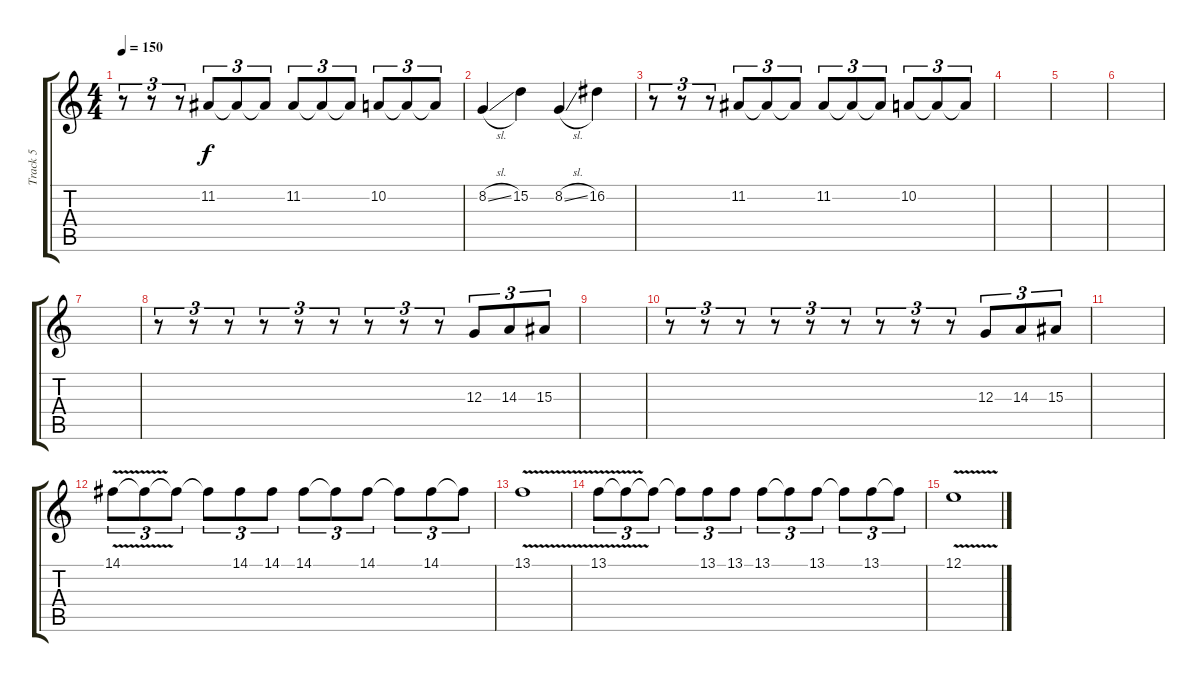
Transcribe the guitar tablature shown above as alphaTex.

\track ("Track 5" "Track 5") {instrument stringensemble1}
\staff {score tabs}
\tuning (E4 B3 G3 D3 A2 E2) {hide}
\ts (4 4)
\tempo 150
\clef g2
\ks c
r.8{tu (3 2) dy f} r.8{tu (3 2)} r.8{tu (3 2)} 11.2.8{tu (3 2)} 11.2{t}.8{tu (3 2)} 11.2{t}.8{tu (3 2)} 11.2.8{tu (3 2)} 11.2{t}.8{tu (3 2)} 11.2{t}.8{tu (3 2)} 10.2.8{tu (3 2)} 10.2{t}.8{tu (3 2)} 10.2{t}.8{tu (3 2)} |
8.2{sl}.4 15.2.4 8.2{sl}.4 16.2.4 |
r.8{tu (3 2)} r.8{tu (3 2)} r.8{tu (3 2)} 11.2.8{tu (3 2)} 11.2{t}.8{tu (3 2)} 11.2{t}.8{tu (3 2)} 11.2.8{tu (3 2)} 11.2{t}.8{tu (3 2)} 11.2{t}.8{tu (3 2)} 10.2.8{tu (3 2)} 10.2{t}.8{tu (3 2)} 10.2{t}.8{tu (3 2)} |
|
|
|
|
r.8{tu (3 2)} r.8{tu (3 2)} r.8{tu (3 2)} r.8{tu (3 2)} r.8{tu (3 2)} r.8{tu (3 2)} r.8{tu (3 2)} r.8{tu (3 2)} r.8{tu (3 2)} 12.3.8{tu (3 2)} 14.3.8{tu (3 2)} 15.3.8{tu (3 2)} |
|
r.8{tu (3 2)} r.8{tu (3 2)} r.8{tu (3 2)} r.8{tu (3 2)} r.8{tu (3 2)} r.8{tu (3 2)} r.8{tu (3 2)} r.8{tu (3 2)} r.8{tu (3 2)} 12.3.8{tu (3 2)} 14.3.8{tu (3 2)} 15.3.8{tu (3 2)} |
|
14.1{v}.8{tu (3 2)} 14.1{t}.8{tu (3 2)} 14.1{t}.8{tu (3 2)} 14.1{t}.8{tu (3 2)} 14.1.8{tu (3 2)} 14.1.8{tu (3 2)} 14.1.8{tu (3 2)} 14.1{t}.8{tu (3 2)} 14.1.8{tu (3 2)} 14.1{t}.8{tu (3 2)} 14.1.8{tu (3 2)} 14.1{t}.8{tu (3 2)} |
13.1{v}.1 |
13.1{v}.8{tu (3 2)} 13.1{t}.8{tu (3 2)} 13.1{t}.8{tu (3 2)} 13.1{t}.8{tu (3 2)} 13.1.8{tu (3 2)} 13.1.8{tu (3 2)} 13.1.8{tu (3 2)} 13.1{t}.8{tu (3 2)} 13.1.8{tu (3 2)} 13.1{t}.8{tu (3 2)} 13.1.8{tu (3 2)} 13.1{t}.8{tu (3 2)} |
12.1{v}.1
